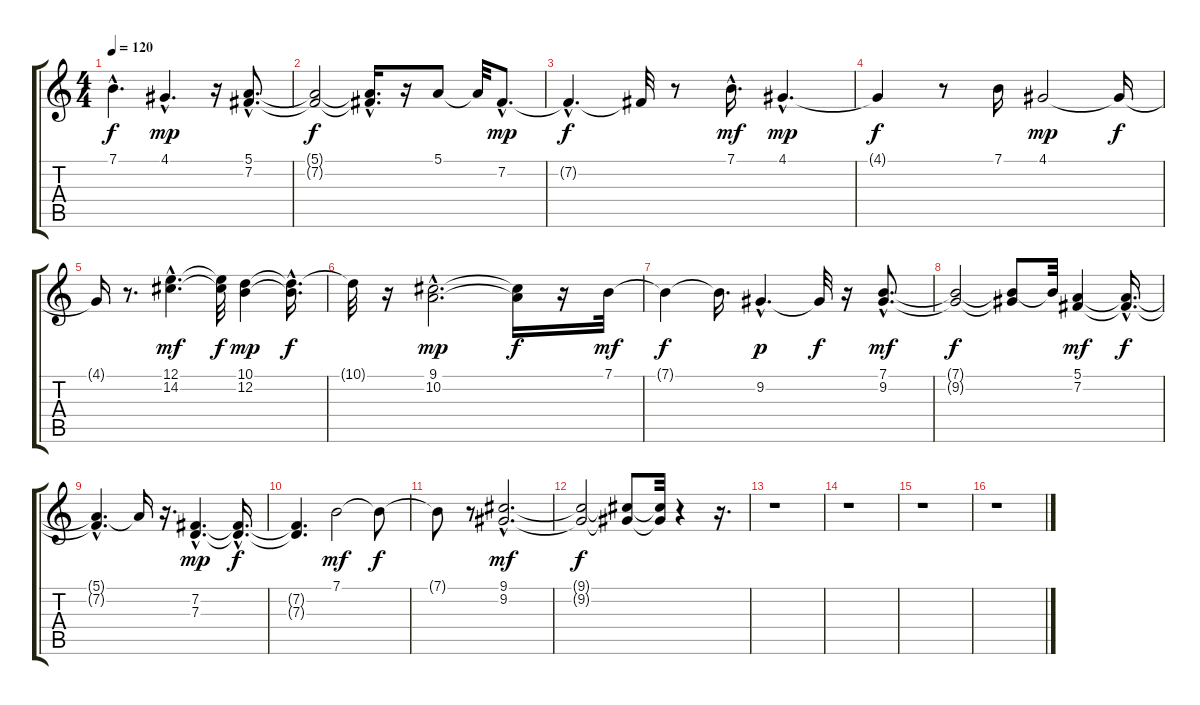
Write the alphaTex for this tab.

\track "" {instrument acousticgrandpiano}
\staff {score tabs}
\tuning (E4 B3 G3 D3 A2 E2) {hide}
\ts (4 4)
\tempo 120
\clef g2
\ks c
7.1{hac t}.4{d dy f} 4.1{hac}.4{d dy mp} r.16 (5.1{hac} 7.2{hac}).8{d} |
(5.1{t} 7.2{t}).2{dy f} (5.1{hac t} 7.2{t}).16{d} r.16 5.1.8 5.1{t}.32 7.2{hac}.8{d dy mp} |
7.2{hac t}.4{d dy f} 7.2{t}.32 r.8 7.1{hac}.16{d dy mf} 4.1{hac}.4{d dy mp} |
4.1{t}.4{dy f} r.8 7.1.16 4.1.2{dy mp} 4.1{t}.16{dy f} |
4.1{t}.16 r.8{d} (12.1{hac} 14.2{hac}).4{d dy mf} (12.1{t} 14.2{t}).32{dy f} (10.1 12.2).4{dy mp} (10.1{hac t} 12.2{t}).16{d dy f} |
10.1{t}.32 r.16 (9.1{hac} 10.2{hac}).2{d dy mp} (9.1{t} 10.2{t}).16{dy f} r.16 7.1.32{dy mf} |
7.1{t}.4{dy f} 7.1{t}.16{d} 9.2{hac}.4{d dy p} 9.2{t}.32{dy f} r.16 (7.1{hac} 9.2{hac}).8{d dy mf} |
(7.1{t} 9.2{t}).2{dy f} (7.1{t} 9.2{t}).8 7.1{t}.32 (5.1 7.2).4{dy mf} (5.1{hac t} 7.2{hac t}).16{d dy f} |
(5.1{hac t} 7.2{t}).4{d} 5.1{t}.16 r.16{d} (7.2{hac} 7.3{hac}).4{d dy mp} (7.2{hac t} 7.3{hac t}).16{d dy f} |
(7.2{t} 7.3{t}).4{d} 7.1.2{dy mf} 7.1{t}.8{dy f} |
7.1{t}.8 r.8 (9.1{hac} 9.2{hac}).2{d dy mf} |
(9.1{t} 9.2{t}).2{dy f} (9.1{t} 9.2{t}).8 (9.1{t} 9.2{t}).32 r.4 r.16{d} |
r.1 |
r.1 |
r.1 |
r.1
